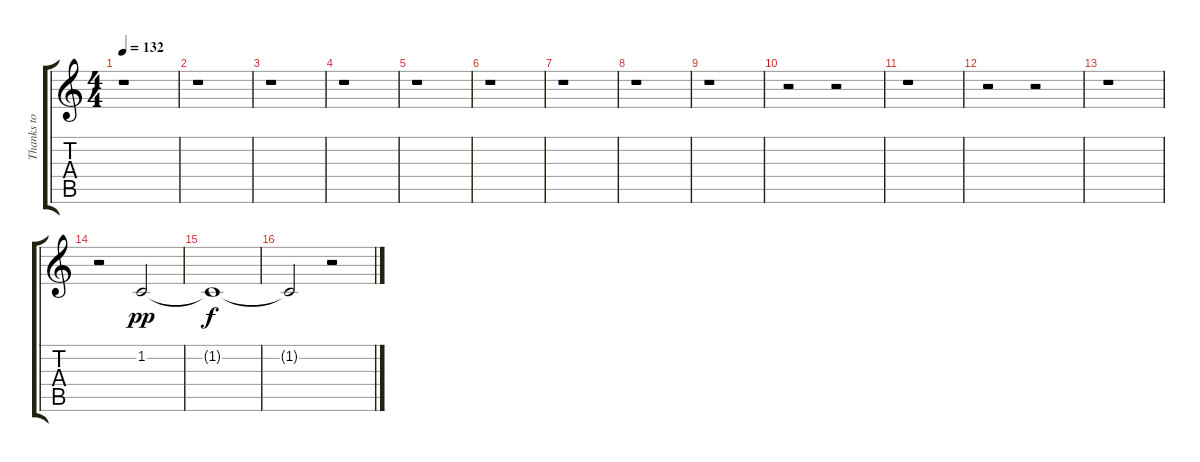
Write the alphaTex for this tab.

\track ("Thanks to" "Thanks to") {instrument seashore}
\staff {score tabs}
\tuning (E4 B3 G3 D3 A2 E2) {hide}
\ts (4 4)
\tempo 132
\clef g2
\ks c
r.1{dy f} |
r.1 |
r.1 |
r.1 |
r.1 |
r.1 |
r.1 |
r.1 |
r.1 |
r.2 r.2 |
r.1 |
r.2 r.2 |
r.1 |
r.2 1.2.2{dy pp} |
1.2{t}.1{dy f} |
1.2{t}.2 r.2
